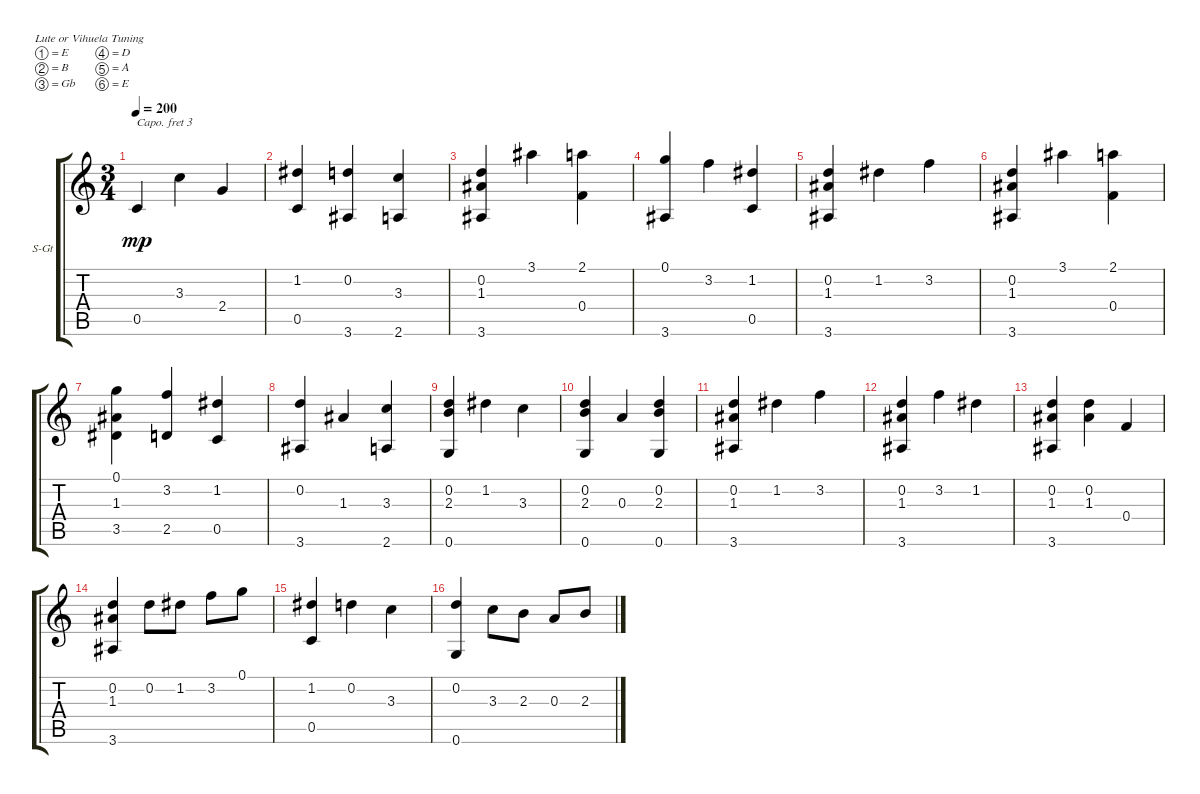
\bracketExtendMode groupsimilarinstruments
\firstSystemTrackNameOrientation horizontal
\otherSystemsTrackNameOrientation horizontal
\track ("" "S-Gt") {instrument acousticguitarsteel}
\staff {score tabs}
\capo 3
\tuning (E4 B3 Gb3 D3 A2 E2)
\ts (3 4)
\tempo 200
\clef g2
\ks c
0.5.4{dy mp} 3.3.4 2.4.4 |
(1.2 0.5).4 (0.2 3.6).4 (3.3 2.6).4 |
(0.2 1.3 3.6).4 3.1.4 (2.1 0.4).4 |
(0.1 3.6).4 3.2.4 (1.2 0.5).4 |
(0.2 1.3 3.6).4 1.2.4 3.2.4 |
(0.2 1.3 3.6).4 3.1.4 (2.1 0.4).4 |
(0.1 1.3 3.5).4 (3.2 2.5).4 (1.2 0.5).4 |
(0.2 3.6).4 1.3.4 (3.3 2.6).4 |
(0.2 2.3 0.6).4 1.2.4 3.3.4 |
(0.2 2.3 0.6).4 0.3.4 (0.2 2.3 0.6).4 |
(0.2 1.3 3.6).4 1.2.4 3.2.4 |
(0.2 1.3 3.6).4 3.2.4 1.2.4 |
(0.2 1.3 3.6).4 (0.2 1.3).4 0.4.4 |
(0.2 1.3 3.6).4 0.2.8 1.2.8 3.2.8 0.1.8 |
(1.2 0.5).4 0.2.4 3.3.4 |
(0.2 0.6).4 3.3.8 2.3.8 0.3.8 2.3.8
